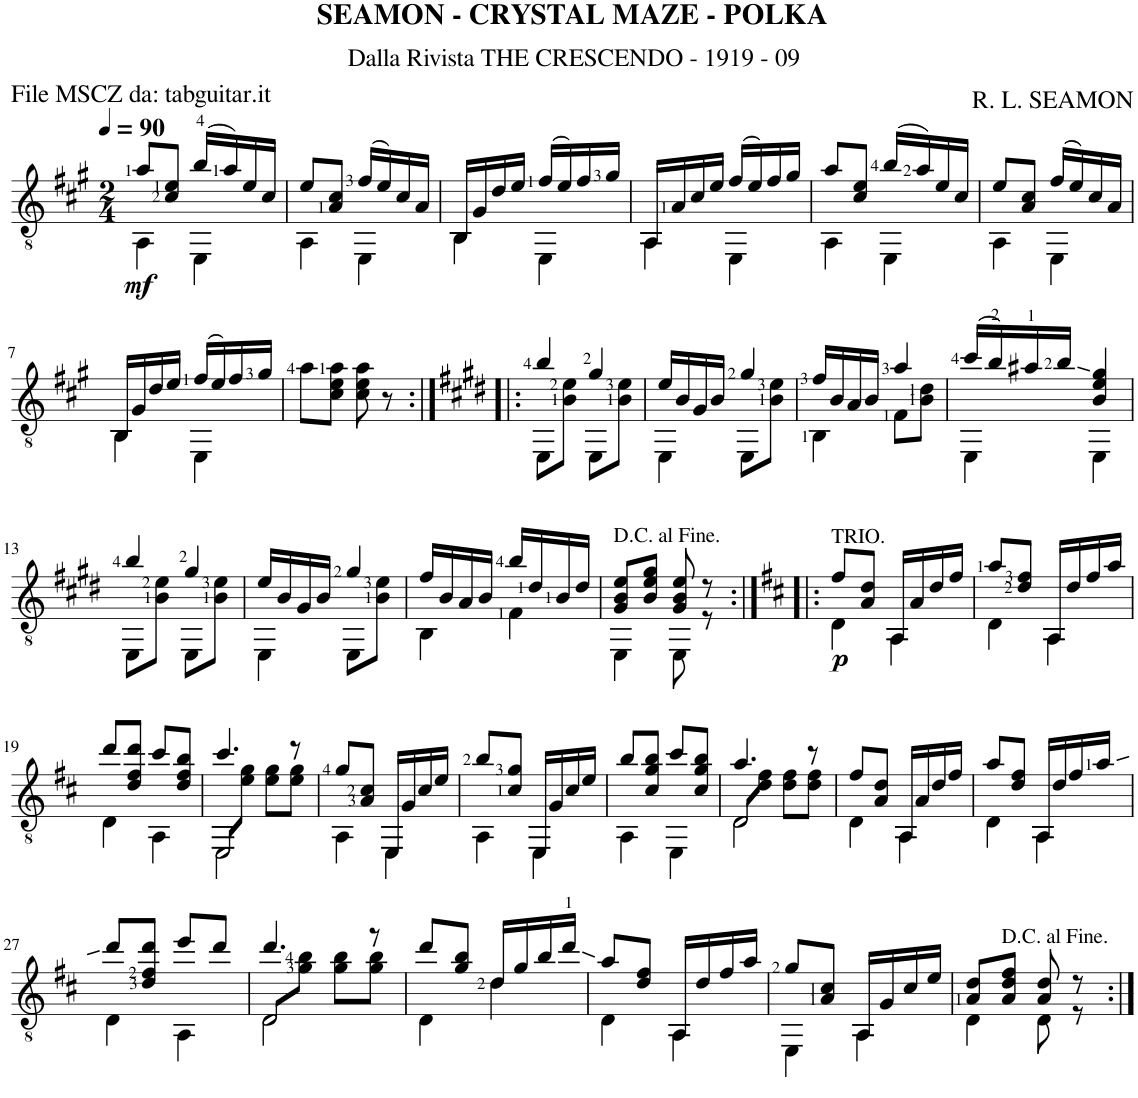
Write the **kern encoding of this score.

**kern	**dynam
*part1	*part1
*staff1	*staff1
*I"Guitar	*
*I'Guit.	*
*clefGv2	*
*k[f#c#g#]	*
*M2/4	*
*MM90	*
=1	=1
*^	*
!	!	!LO:DY:b
8a/L	4AA\	mf
8c#/ 8e/J	.	.
(16b/LL	4EE\	.
16a/)	.	.
16e/	.	.
16c#/JJ	.	.
=2	=2	=2
8e/L	4AA\	.
8A/ 8c#/J	.	.
(16f#/LL	4EE\	.
16e/)	.	.
16c#/	.	.
16A/JJ	.	.
=3	=3	=3
16BB/LL	4BB\	.
16G#/	.	.
16d/	.	.
16e/JJ	.	.
(16f#/LL	4EE\	.
16e/)	.	.
16f#/	.	.
16g#/JJ	.	.
=4	=4	=4
16AA/LL	4AA\	.
16A/	.	.
16c#/	.	.
16e/JJ	.	.
(16f#/LL	4EE\	.
16e/)	.	.
16f#/	.	.
16g#/JJ	.	.
=5	=5	=5
8a/L	4AA\	.
8c#/ 8e/J	.	.
(16b/LL	4EE\	.
16a/)	.	.
16e/	.	.
16c#/JJ	.	.
=6	=6	=6
8e/L	4AA\	.
8A/ 8c#/J	.	.
(16f#/LL	4EE\	.
16e/)	.	.
16c#/	.	.
16A/JJ	.	.
!!LO:LB:g=z	!!
=7	=7	=7
16BB/LL	4BB\	.
16G#/	.	.
16d/	.	.
16e/JJ	.	.
(16f#/LL	4EE\	.
16e/)	.	.
16f#/	.	.
16g#/JJ	.	.
*v	*v	*
=8	=8
8a\L	.
8c#\ 8e\ 8a\J	.
8c#\ 8e\ 8a\	.
8r	.
=9:|!|:	=9:|!|:
*k[f#c#g#d#]	*
*^	*
4b/	8EE\L	.
.	8B\ 8e\J	.
4g#/	8EE\L	.
.	8B\ 8e\J	.
=10	=10	=10
16e/LL	4EE\	.
16B/	.	.
16G#/	.	.
16B/JJ	.	.
4g#/	8EE\L	.
.	8B\ 8e\J	.
=11	=11	=11
16f#/LL	4BB\	.
16B/	.	.
16A/	.	.
16B/JJ	.	.
4a/	8F#\L	.
.	8B\ 8d#\J	.
=12	=12	=12
(16cc#/LL	4EE\	.
16b/)	.	.
16a#X/	.	.
16b/JJ	.	.
4B/ 4e/ 4g#/	4EE\	.
!!LO:LB:g=z	!!
=13	=13	=13
4b/	8EE\L	.
.	8B\ 8e\J	.
4g#/	8EE\L	.
.	8B\ 8e\J	.
=14	=14	=14
16e/LL	4EE\	.
16B/	.	.
16G#/	.	.
16B/JJ	.	.
4g#/	8EE\L	.
.	8B\ 8e\J	.
=15	=15	=15
16f#/LL	4BB\	.
16B/	.	.
16A/	.	.
16B/JJ	.	.
16b/LL	4F#\	.
16d#/	.	.
16B/	.	.
16d#/JJ	.	.
=16	=16	=16
8G#/ 8B/ 8e/L	4EE\	.
8B/ 8e/ 8g#/J	.	.
8G#/ 8B/ 8e/	8EE\	.
8r	8r	.
=17:|!|:	=17:|!|:	=17:|!|:
*k[f#c#]	*	*
!LO:TX:a:t=TRIO.	!	!
!	!	!LO:DY:b
8f#/L	4D\	p
8A/ 8d/J	.	.
16AA/LL	4AA\	.
16A/	.	.
16d/	.	.
16f#/JJ	.	.
=18	=18	=18
8a/L	4D\	.
8d/ 8f#/J	.	.
16AA/LL	4AA\	.
16d/	.	.
16f#/	.	.
16a/JJ	.	.
!!LO:LB:g=z	!!
=19	=19	=19
8dd/L	4D\	.
8d/ 8f#/ 8dd/J	.	.
8cc#/L	4AA\	.
8d/ 8f#/ 8b/J	.	.
=20	=20	=20
!	!LO:N:head=open	!
*	*^	*
4.cc#/	8EE/L	2EE\	.
.	8e\ 8g\J	.	.
.	8e\ 8g\L	.	.
8r	8e\ 8g\J	.	.
*	*v	*v	*
=21	=21	=21
8g/L	4AA\	.
8A/ 8c#/J	.	.
16EE/LL	4EE\	.
16G/	.	.
16c#/	.	.
16e/JJ	.	.
=22	=22	=22
8b/L	4AA\	.
8c#/ 8g/J	.	.
16EE/LL	4EE\	.
16G/	.	.
16c#/	.	.
16e/JJ	.	.
=23	=23	=23
8b/L	4AA\	.
8c#/ 8g/ 8b/J	.	.
8cc#/L	4EE\	.
8c#/ 8g/ 8b/J	.	.
=24	=24	=24
!	!LO:N:head=open	!
*	*^	*
4.a/	8D/L	2D\	.
.	8d\ 8f#\J	.	.
.	8d\ 8f#\L	.	.
8r	8d\ 8f#\J	.	.
*	*v	*v	*
=25	=25	=25
8f#/L	4D\	.
8A/ 8d/J	.	.
16AA/LL	4AA\	.
16A/	.	.
16d/	.	.
16f#/JJ	.	.
=26	=26	=26
8a/L	4D\	.
8d/ 8f#/J	.	.
16AA/LL	4AA\	.
16d/	.	.
16f#/	.	.
16a/JJ	.	.
!!LO:LB:g=z	!!
=27	=27	=27
8dd/L	4D\	.
8d/ 8f#/ 8dd/J	.	.
8ee/L	4AA\	.
8dd/J	.	.
=28	=28	=28
!	!LO:N:head=open	!
*	*^	*
4.dd/	8D/L	2D\	.
.	8g\ 8b\J	.	.
.	8g\ 8b\L	.	.
8r	8g\ 8b\J	.	.
*	*v	*v	*
=29	=29	=29
8dd/L	4D\	.
8g/ 8b/J	.	.
16d/LL	4d\	.
16g/	.	.
16b/	.	.
16dd/JJ	.	.
=30	=30	=30
8a/L	4D\	.
8d/ 8f#/J	.	.
16AA/LL	4AA\	.
16d/	.	.
16f#/	.	.
16a/JJ	.	.
=31	=31	=31
8g/L	4EE\	.
8A/ 8c#/J	.	.
16AA/LL	4AA\	.
16G/	.	.
16c#/	.	.
16e/JJ	.	.
=32	=32	=32
8A/ 8d/L	4D\	.
8A/ 8d/ 8f#/J	.	.
8A/ 8d/	8D\	.
8r	8r	.
*v	*v	*
=:|!	=:|!
*-	*-
